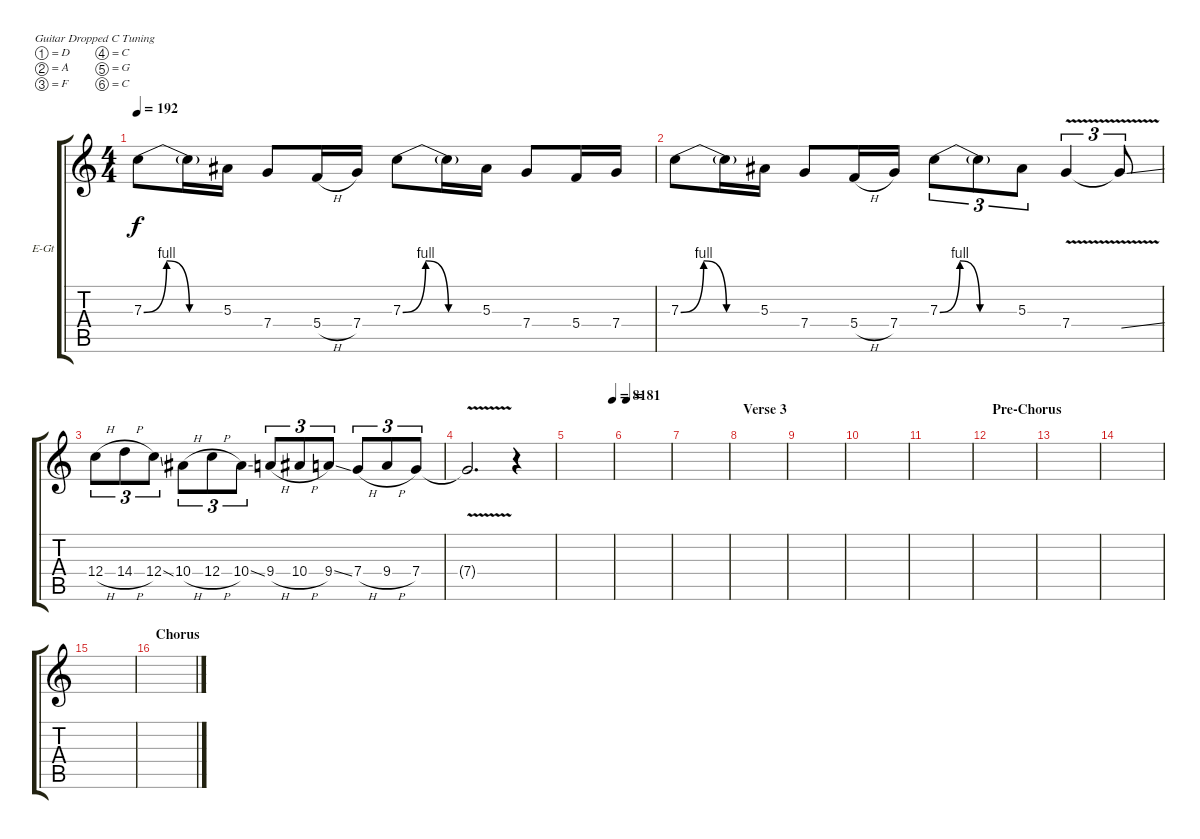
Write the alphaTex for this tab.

\bracketExtendMode groupsimilarinstruments
\firstSystemTrackNameOrientation horizontal
\otherSystemsTrackNameOrientation horizontal
\track ("Padge (Solo)" "E-Gt") {instrument distortionguitar}
\staff {score tabs}
\tuning (D4 A3 F3 C3 G2 C2)
\ts (4 4)
\tempo 192
\clef g2
\scale
0.333333
\ks c
7.3{be (bendrelease 0 0 30 4 30 4 60 0)}.8{dy f} 7.3{be (hold 0 0 60 0) t}.16 5.3.16 7.4.8 5.4{h}.16 7.4.16 7.3{be (bendrelease 0 0 30 4 30 4 60 0)}.8 7.3{be (hold 0 0 60 0) t}.16 5.3.16 7.4.8 5.4.16 7.4.16 |
\scale
0.333333 7.3{be (bendrelease 0 0 30 4 30 4 60 0)}.8 7.3{be (hold 0 0 60 0) t}.16 5.3.16 7.4.8 5.4{h}.16 7.4.16 7.3{be (bendrelease 0 0 30 4 30 4 60 0)}.8{tu (3 2)} 7.3{be (hold 0 0 60 0) t}.8{tu (3 2)} 5.3.8{tu (3 2)} 7.4{v}.4{tu (3 2)} 7.4{v ss t}.8{tu (3 2)} |
\scale
0.333333 12.4{h}.8{tu (3 2)} 14.4{h}.8{tu (3 2)} 12.4{ss}.8{tu (3 2)} 10.4{h}.8{tu (3 2)} 12.4{h}.8{tu (3 2)} 10.4{ss}.8{tu (3 2)} 9.4{h}.8{tu (3 2)} 10.4{h}.8{tu (3 2)} 9.4{ss}.8{tu (3 2)} 7.4{h}.8{tu (3 2)} 9.4{h}.8{tu (3 2)} 7.4.8{tu (3 2)} |
\scale
0.333333 7.4{v t}.2{d} r.4 |
\tempo (81 1)
\scale
0.333333 |
\tempo 81
\scale
0.333333 |
\scale
0.333333 |
\section ("" "Verse 3")
\scale
0.333333 |
\scale
0.333333 |
\scale
0.333333 |
\scale
0.333333 |
\section ("" "Pre-Chorus")
\scale
0.333333 |
\scale
0.333333 |
\scale
0.333333 |
\scale
0.333333 |
\section ("" "Chorus")
\scale
0.333333
